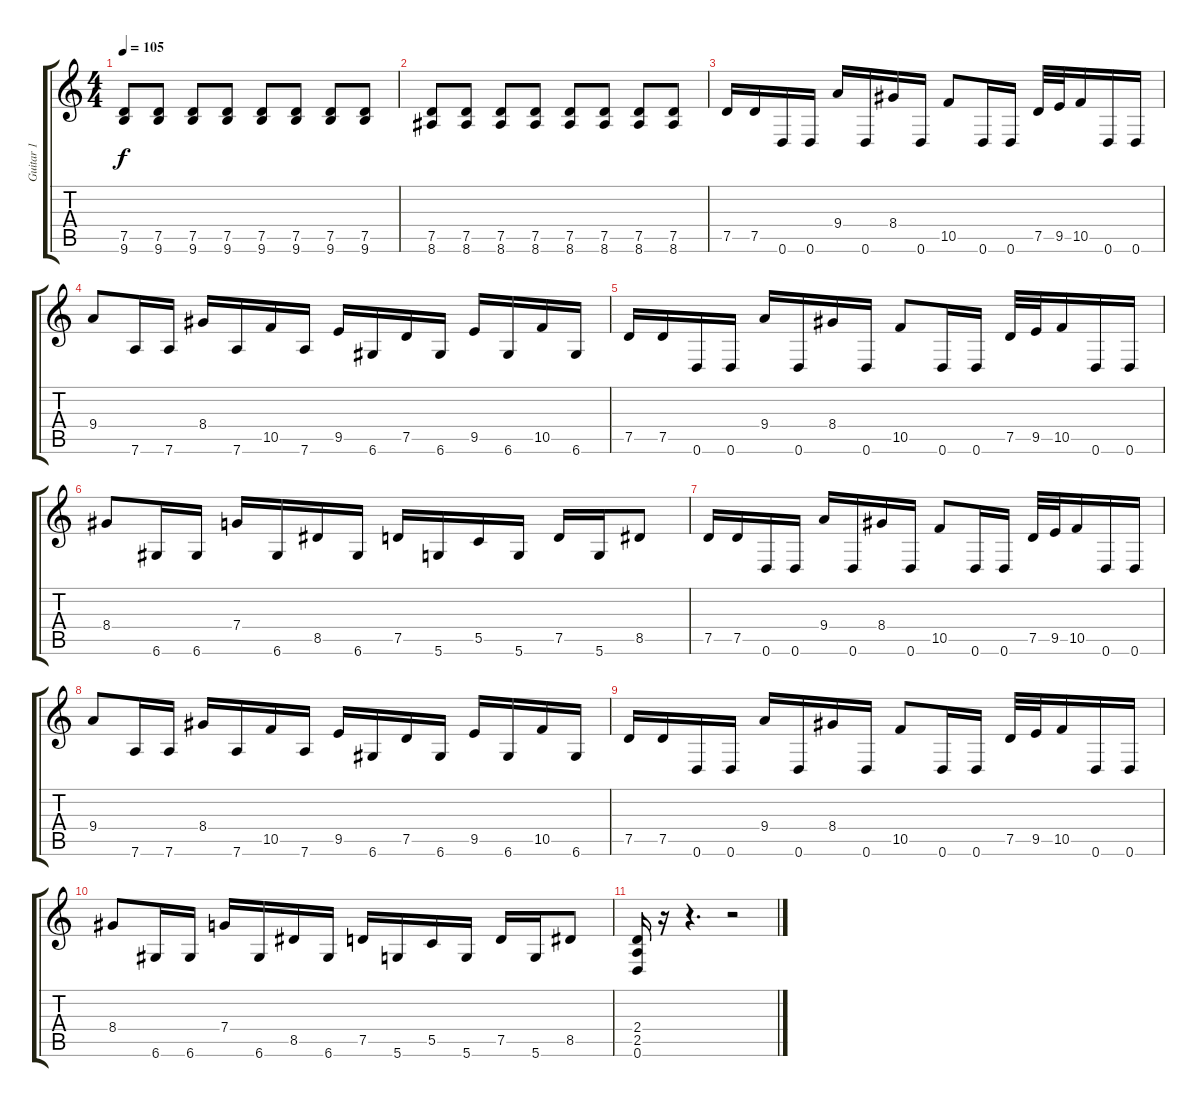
\track ("Guitar 1" "Guitar 1") {instrument distortionguitar}
\staff {score tabs}
\tuning (D4 A3 F3 C3 G2 D2) {hide}
\ts (4 4)
\tempo 105
\clef g2
\ks c
(7.5 9.6).8{dy f} (7.5 9.6).8 (7.5 9.6).8 (7.5 9.6).8 (7.5 9.6).8 (7.5 9.6).8 (7.5 9.6).8 (7.5 9.6).8 |
(7.5 8.6).8 (7.5 8.6).8 (7.5 8.6).8 (7.5 8.6).8 (7.5 8.6).8 (7.5 8.6).8 (7.5 8.6).8 (7.5 8.6).8 |
7.5.16 7.5.16 0.6.16 0.6.16 9.4.16 0.6.16 8.4.16 0.6.16 10.5.8 0.6.16 0.6.16 7.5.32 9.5.32 10.5.16 0.6.16 0.6.16 |
9.4.8 7.6.16 7.6.16 8.4.16 7.6.16 10.5.16 7.6.16 9.5.16 6.6.16 7.5.16 6.6.16 9.5.16 6.6.16 10.5.16 6.6.16 |
7.5.16 7.5.16 0.6.16 0.6.16 9.4.16 0.6.16 8.4.16 0.6.16 10.5.8 0.6.16 0.6.16 7.5.32 9.5.32 10.5.16 0.6.16 0.6.16 |
8.4.8 6.6.16 6.6.16 7.4.16 6.6.16 8.5.16 6.6.16 7.5.16 5.6.16 5.5.16 5.6.16 7.5.16 5.6.16 8.5.8 |
7.5.16 7.5.16 0.6.16 0.6.16 9.4.16 0.6.16 8.4.16 0.6.16 10.5.8 0.6.16 0.6.16 7.5.32 9.5.32 10.5.16 0.6.16 0.6.16 |
9.4.8 7.6.16 7.6.16 8.4.16 7.6.16 10.5.16 7.6.16 9.5.16 6.6.16 7.5.16 6.6.16 9.5.16 6.6.16 10.5.16 6.6.16 |
7.5.16 7.5.16 0.6.16 0.6.16 9.4.16 0.6.16 8.4.16 0.6.16 10.5.8 0.6.16 0.6.16 7.5.32 9.5.32 10.5.16 0.6.16 0.6.16 |
8.4.8 6.6.16 6.6.16 7.4.16 6.6.16 8.5.16 6.6.16 7.5.16 5.6.16 5.5.16 5.6.16 7.5.16 5.6.16 8.5.8 |
(2.4 2.5 0.6).16 r.16 r.4{d} r.2
